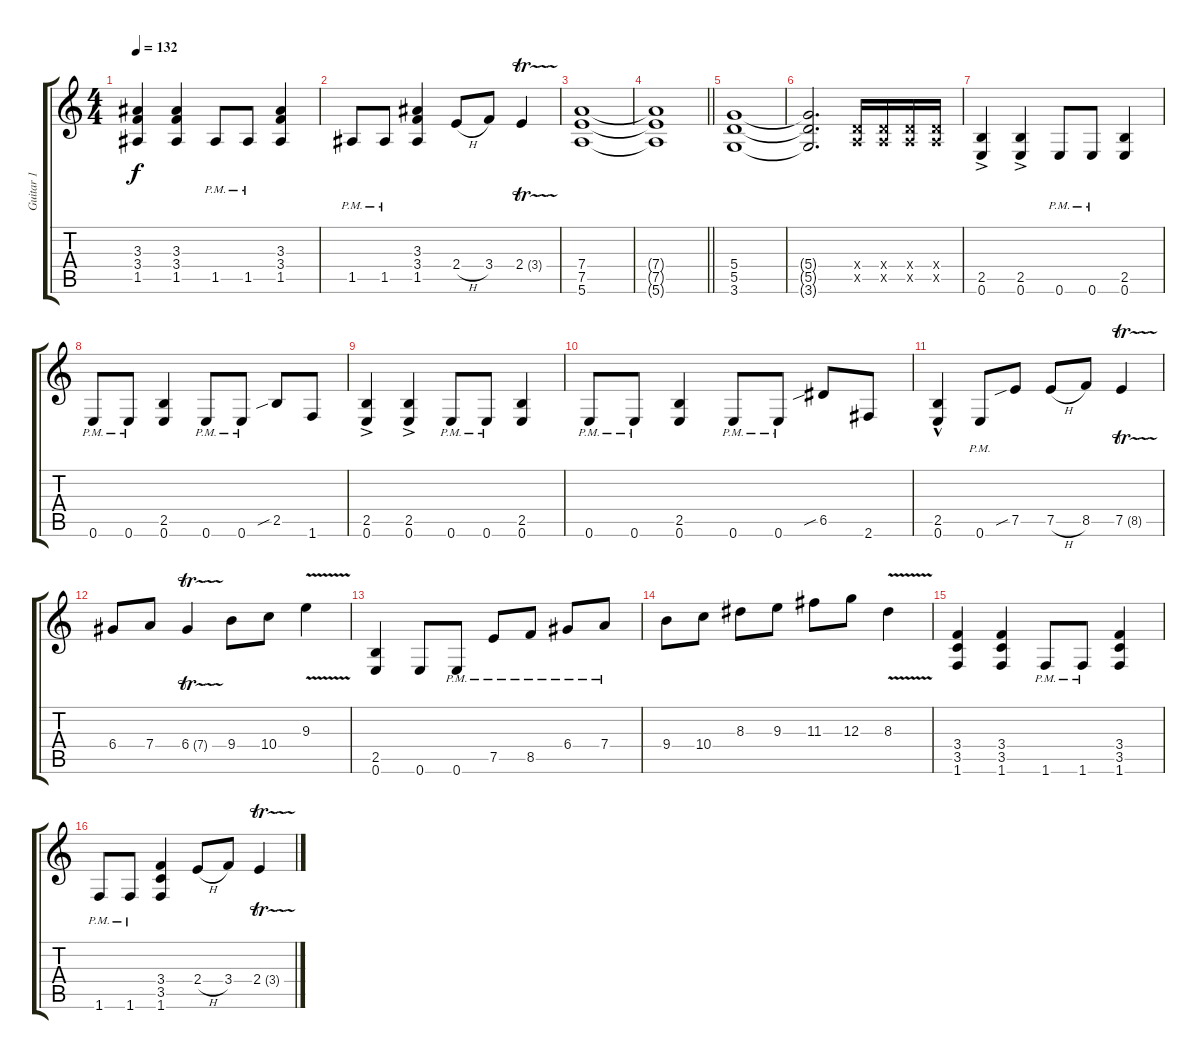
\track ("Guitar 1" "Guitar 1") {instrument overdrivenguitar}
\staff {score tabs}
\tuning (E4 B3 G3 D3 A2 E2) {hide}
\ts (4 4)
\tempo 132
\clef g2
\ks c
(3.3 3.4 1.5).4{dy f} (3.3 3.4 1.5).4 1.5{pm}.8 1.5{pm}.8 (3.3 3.4 1.5).4 |
1.5{pm}.8 1.5{pm}.8 (3.3 3.4 1.5).4 2.4{h}.8 3.4.8 2.4{tr (3 32)}.4 |
(7.4 7.5 5.6).1 |
\barLineRight lightlight
(7.4{t} 7.5{t} 5.6{t}).1 |
\section ("" "")
(5.4 5.5 3.6).1 |
(5.4{t} 5.5{t} 3.6{t}).2{d} (0.4{x} 0.5{x}).16 (0.4{x} 0.5{x}).16 (0.4{x} 0.5{x}).16 (0.4{x} 0.5{x}).16 |
(2.5{ac} 0.6{ac}).4 (2.5{ac} 0.6{ac}).4 0.6{pm}.8 0.6{pm}.8 (2.5 0.6).4 |
0.6{pm}.8 0.6{pm}.8 (2.5 0.6).4 0.6{pm}.8 0.6{pm}.8 2.5{sib}.8 1.6.8 |
(2.5{ac} 0.6{ac}).4 (2.5{ac} 0.6{ac}).4 0.6{pm}.8 0.6{pm}.8 (2.5 0.6).4 |
0.6{pm}.8 0.6{pm}.8 (2.5 0.6).4 0.6{pm}.8 0.6{pm}.8 6.5{sib}.8 2.6.8 |
(2.5 0.6{hac}).4 0.6{pm}.8 7.5{sib}.8 7.5{h}.8 8.5.8 7.5{tr (8 32)}.4 |
6.4.8 7.4.8 6.4{tr (7 32)}.4 9.4.8 10.4.8 9.3{v}.4 |
(2.5 0.6).4 0.6.8 0.6{pm}.8 7.5{pm}.8 8.5{pm}.8 6.4{pm}.8 7.4{pm}.8 |
9.4.8 10.4.8 8.3.8 9.3.8 11.3.8 12.3.8 8.3{v}.4 |
(3.4 3.5 1.6).4 (3.4 3.5 1.6).4 1.6{pm}.8 1.6{pm}.8 (3.4 3.5 1.6).4 |
1.6{pm}.8 1.6{pm}.8 (3.4 3.5 1.6).4 2.4{h}.8 3.4.8 2.4{tr (3 32)}.4
